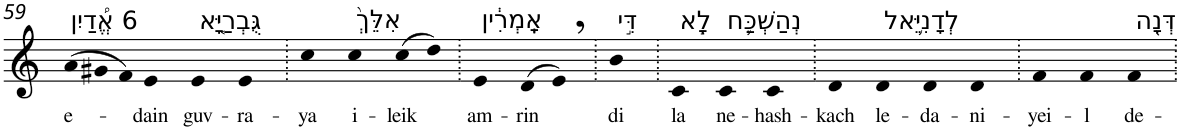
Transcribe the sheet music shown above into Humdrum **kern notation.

**kern	**text
*part1	*part1
*staff1	*staff1
*I"Piano	*
*I'Pno	*
!!LO:PB:g=z
*clefG2	*
*k[]	*
*Xtuplet	*
=59	=59
!LO:TX:a:t=6 אֱ֠דַיִן	!
!	!LO:LY:b
(>12a	e-
12g#X	.
12f)	.
!	!LO:LY:b
4e	-dain
!LO:TX:a:t=גֻּבְרַיָּ֤א	!
!	!LO:LY:b
4e	guv-
!	!LO:LY:b
4e	-ra-
=60.	=60.
!	!LO:LY:b
4cc	-ya
!LO:TX:a:t=אִלֵּךְ֙	!
!	!LO:LY:b
4cc	i-
!	!LO:LY:b
(>8cc	-leik
8dd)	.
=61.	=61.
!LO:TX:a:t=אָֽמְרִ֔ין	!
!	!LO:LY:b
4e	am-
!	!LO:LY:b
(>8d	-rin
8e,)	.
=62.	=62.
!LO:TX:a:t=דִּ֣י	!
!	!LO:LY:b
4b	di
=63.	=63.
!LO:TX:a:t=לָ֧א	!
!	!LO:LY:b
4c	la
!LO:TX:a:t=נְהַשְׁכַּ֛ח	!
!	!LO:LY:b
4c	ne-
!	!LO:LY:b
4c	-hash-
=64.	=64.
!	!LO:LY:b
4d	-kach
!LO:TX:a:t=לְדָנִיֵּ֥אל	!
!	!LO:LY:b
4d	le-
!	!LO:LY:b
4d	-da-
!	!LO:LY:b
4d	-ni-
=65.	=65.
!	!LO:LY:b
4f	-yei-
!	!LO:LY:b
4f	-l
!LO:TX:a:t=דְּנָ֖ה	!
!	!LO:LY:b
4f	de-
=.	=.
*-	*-
